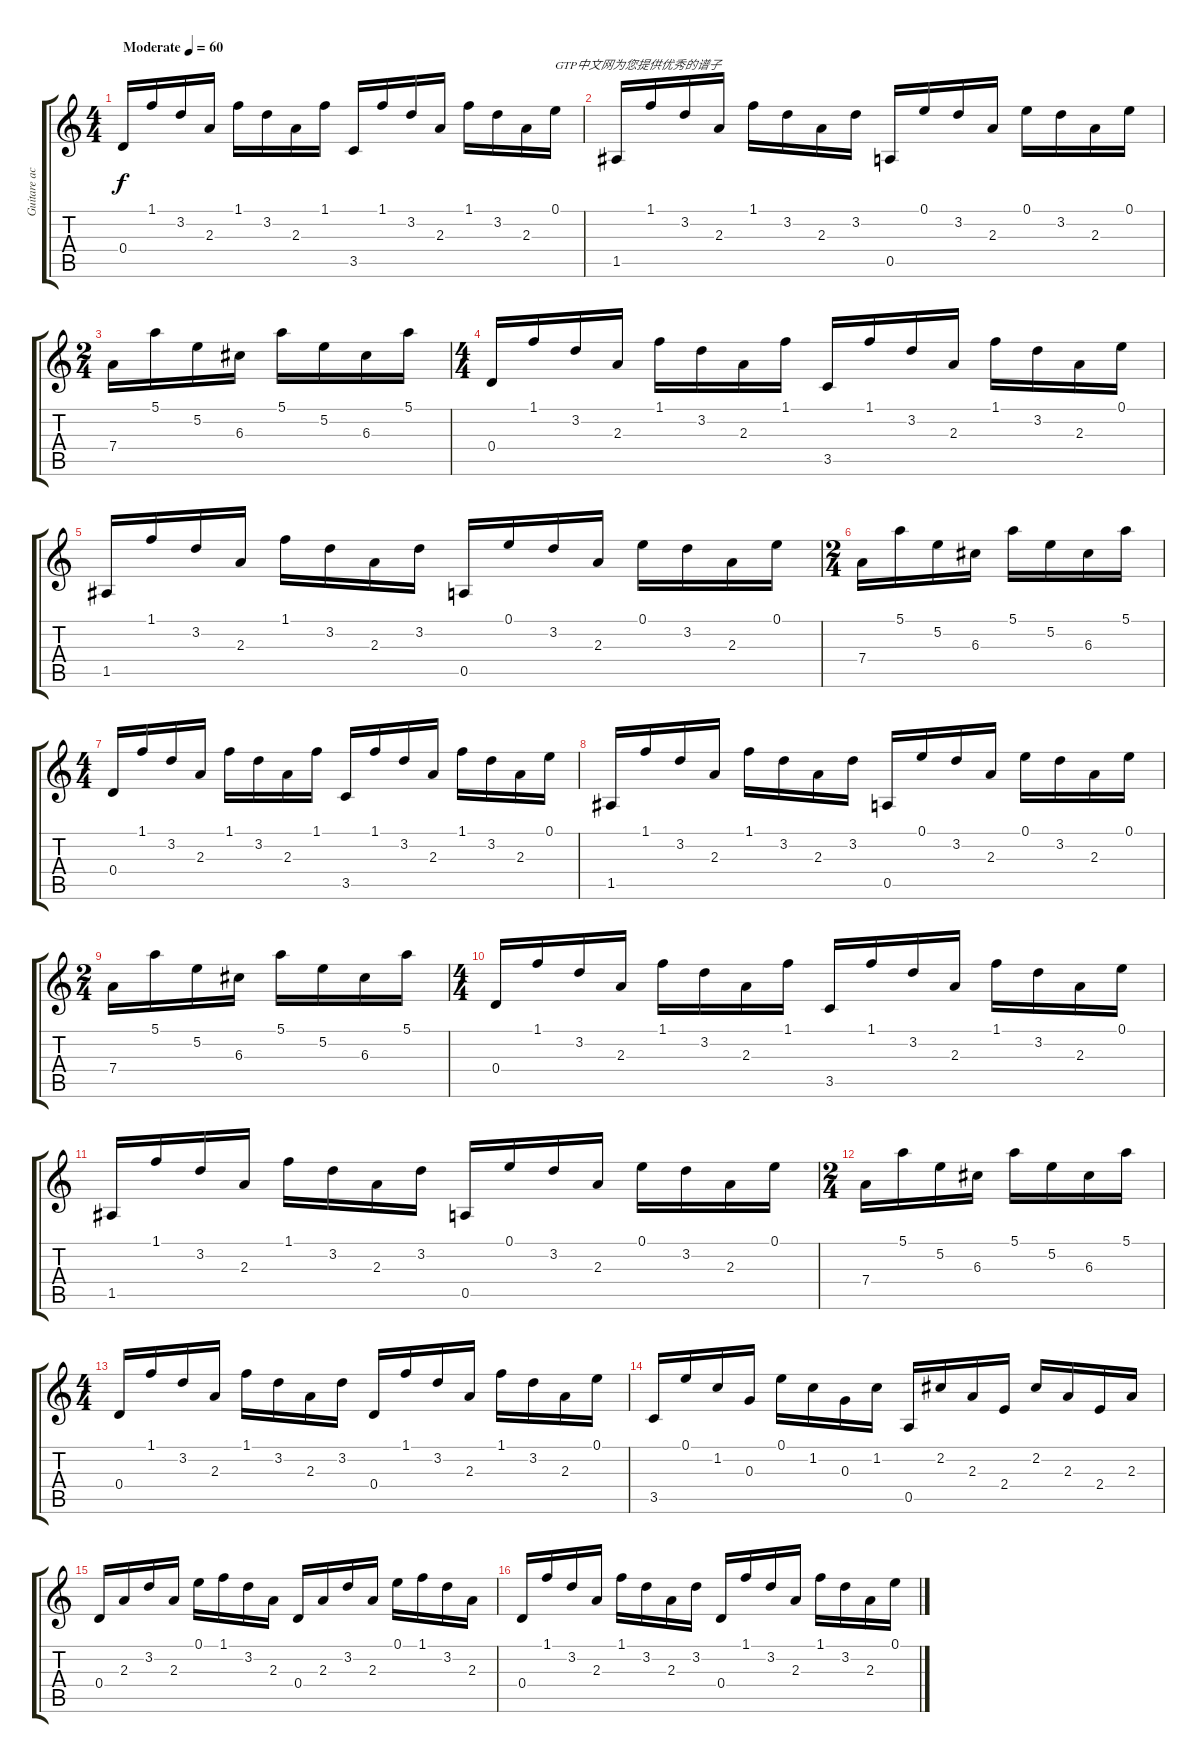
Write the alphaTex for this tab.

\track ("Guitare accoustique 1" "Guitare ac") {instrument acousticguitarsteel}
\staff {score tabs}
\tuning (E4 B3 G3 D3 A2 E2) {hide}
\ts (4 4)
\tempo (60 "Moderate")
\clef g2
\ks c
0.4.16{dy f instrument acousticguitarsteel} 1.1.16 3.2.16 2.3.16 1.1.16 3.2.16 2.3.16 1.1.16 3.5.16 1.1.16 3.2.16 2.3.16 1.1.16 3.2.16 2.3.16 0.1.16{txt "GTP中文网为您提供优秀的谱子"} |
1.5.16 1.1.16 3.2.16 2.3.16 1.1.16 3.2.16 2.3.16 3.2.16 0.5.16 0.1.16 3.2.16 2.3.16 0.1.16 3.2.16 2.3.16 0.1.16 |
\ts (2 4)
7.4.16 5.1.16 5.2.16 6.3.16 5.1.16 5.2.16 6.3.16 5.1.16 |
\ts (4 4)
0.4.16 1.1.16 3.2.16 2.3.16 1.1.16 3.2.16 2.3.16 1.1.16 3.5.16 1.1.16 3.2.16 2.3.16 1.1.16 3.2.16 2.3.16 0.1.16 |
1.5.16 1.1.16 3.2.16 2.3.16 1.1.16 3.2.16 2.3.16 3.2.16 0.5.16 0.1.16 3.2.16 2.3.16 0.1.16 3.2.16 2.3.16 0.1.16 |
\ts (2 4)
7.4.16 5.1.16 5.2.16 6.3.16 5.1.16 5.2.16 6.3.16 5.1.16 |
\ts (4 4)
0.4.16 1.1.16 3.2.16 2.3.16 1.1.16 3.2.16 2.3.16 1.1.16 3.5.16 1.1.16 3.2.16 2.3.16 1.1.16 3.2.16 2.3.16 0.1.16 |
1.5.16 1.1.16 3.2.16 2.3.16 1.1.16 3.2.16 2.3.16 3.2.16 0.5.16 0.1.16 3.2.16 2.3.16 0.1.16 3.2.16 2.3.16 0.1.16 |
\ts (2 4)
7.4.16 5.1.16 5.2.16 6.3.16 5.1.16 5.2.16 6.3.16 5.1.16 |
\ts (4 4)
0.4.16 1.1.16 3.2.16 2.3.16 1.1.16 3.2.16 2.3.16 1.1.16 3.5.16 1.1.16 3.2.16 2.3.16 1.1.16 3.2.16 2.3.16 0.1.16 |
1.5.16 1.1.16 3.2.16 2.3.16 1.1.16 3.2.16 2.3.16 3.2.16 0.5.16 0.1.16 3.2.16 2.3.16 0.1.16 3.2.16 2.3.16 0.1.16 |
\ts (2 4)
7.4.16 5.1.16 5.2.16 6.3.16 5.1.16 5.2.16 6.3.16 5.1.16 |
\ts (4 4)
0.4.16 1.1.16 3.2.16 2.3.16 1.1.16 3.2.16 2.3.16 3.2.16 0.4.16 1.1.16 3.2.16 2.3.16 1.1.16 3.2.16 2.3.16 0.1.16 |
3.5.16 0.1.16 1.2.16 0.3.16 0.1.16 1.2.16 0.3.16 1.2.16 0.5.16 2.2.16 2.3.16 2.4.16 2.2.16 2.3.16 2.4.16 2.3.16 |
0.4.16 2.3.16 3.2.16 2.3.16 0.1.16 1.1.16 3.2.16 2.3.16 0.4.16 2.3.16 3.2.16 2.3.16 0.1.16 1.1.16 3.2.16 2.3.16 |
0.4.16 1.1.16 3.2.16 2.3.16 1.1.16 3.2.16 2.3.16 3.2.16 0.4.16 1.1.16 3.2.16 2.3.16 1.1.16 3.2.16 2.3.16 0.1.16
